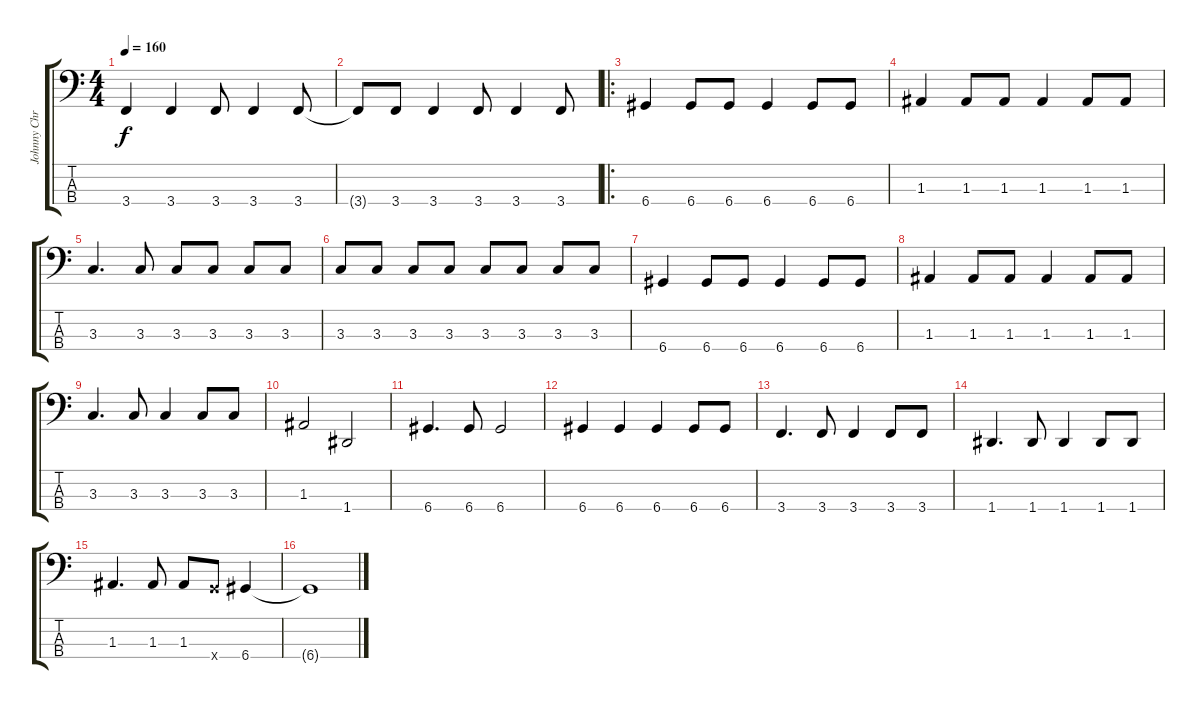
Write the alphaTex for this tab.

\track ("Johnny Christ" "Johnny Chr") {instrument electricbasspick}
\staff {score tabs}
\tuning (G2 D2 A1 D1) {hide}
\ts (4 4)
\tempo 160
\clef f4
\ks c
3.4.4{dy f} 3.4.4 3.4.8 3.4.4 3.4.8 |
3.4{t}.8 3.4.8 3.4.4 3.4.8 3.4.4 3.4.8 |
\ro
6.4.4 6.4.8 6.4.8 6.4.4 6.4.8 6.4.8 |
1.3.4 1.3.8 1.3.8 1.3.4 1.3.8 1.3.8 |
3.3.4{d} 3.3.8 3.3.8 3.3.8 3.3.8 3.3.8 |
3.3.8 3.3.8 3.3.8 3.3.8 3.3.8 3.3.8 3.3.8 3.3.8 |
6.4.4 6.4.8 6.4.8 6.4.4 6.4.8 6.4.8 |
1.3.4 1.3.8 1.3.8 1.3.4 1.3.8 1.3.8 |
3.3.4{d} 3.3.8 3.3.4 3.3.8 3.3.8 |
1.3.2 1.4.2 |
6.4.4{d} 6.4.8 6.4.2 |
6.4.4 6.4.4 6.4.4 6.4.8 6.4.8 |
3.4.4{d} 3.4.8 3.4.4 3.4.8 3.4.8 |
1.4.4{d} 1.4.8 1.4.4 1.4.8 1.4.8 |
1.3.4{d} 1.3.8 1.3.8 5.4{x}.8 6.4.4 |
6.4{t}.1
